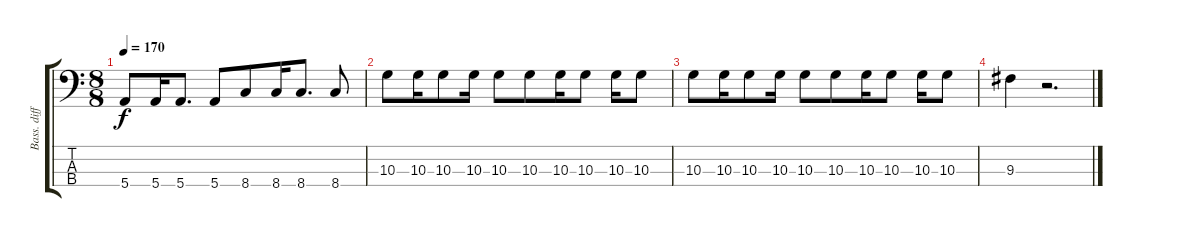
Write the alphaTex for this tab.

\track ("Bass. diff. chorus" "Bass. diff") {mute instrument electricbassfinger}
\staff {score tabs}
\tuning (G2 D2 A1 E1) {hide}
\ts (8 8)
\tempo 170
\clef f4
\ks c
5.4.8{dy f} 5.4.16 5.4.8{d} 5.4.8 8.4.8 8.4.16 8.4.8{d} 8.4.8 |
10.3.8 10.3.16 10.3.8 10.3.16 10.3.8 10.3.8 10.3.16 10.3.8 10.3.16 10.3.8 |
10.3.8 10.3.16 10.3.8 10.3.16 10.3.8 10.3.8 10.3.16 10.3.8 10.3.16 10.3.8 |
9.3.4 r.2{d}
